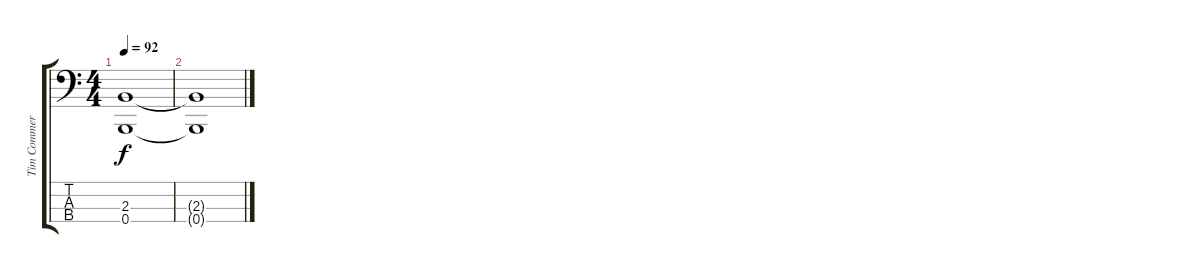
\track ("Tim Commerford" "Tim Commer") {instrument electricbassfinger}
\staff {score tabs}
\tuning (G2 D2 A1 B0) {hide}
\ts (4 4)
\tempo 92
\clef f4
\ks c
(2.3 0.4).1{dy f} |
(2.3{t} 0.4{t}).1
